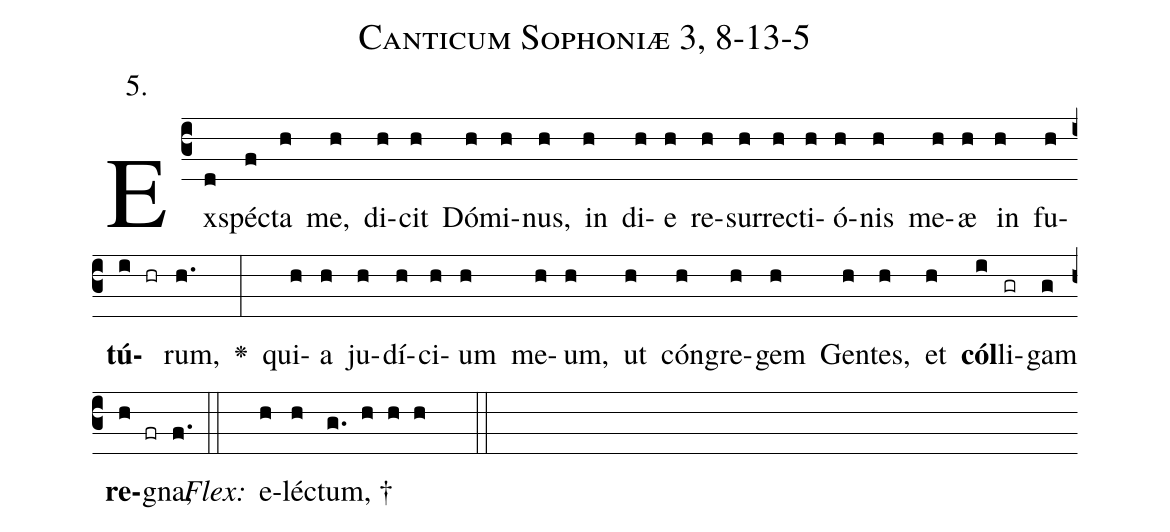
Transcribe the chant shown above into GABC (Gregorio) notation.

name: Canticum Sophoniæ 3, 8-13-5;
annotation: 5.;
%%
(c3)Ex(d)spé(f)cta(h) me,(h) di(h)cit(h) Dó(h)mi(h)nus,(h) in(h) di(h)e(h) re(h)sur(h)re(h)cti(h)ó(h)nis(h) me(h)æ(h) in(h) fu(h)<b>tú</b>(i hr)rum,(h.) <v>\greheightstar</v>(:) qui(h)a(h) ju(h)dí(h)ci(h)um(h) me(h)um,(h) ut(h) cón(h)gre(h)gem(h) Gen(h)tes,(h) et(h) <b>cól</b>(i)li(gr)gam(g) <b>re</b>(h fr)gna,(f.) (::)
<i>Flex:</i>()  e(h)lé(h)ctum, †(g. h h h  ::)

%E(h) u(h) o(i) u(g) a(h) e.(f.) (::)
